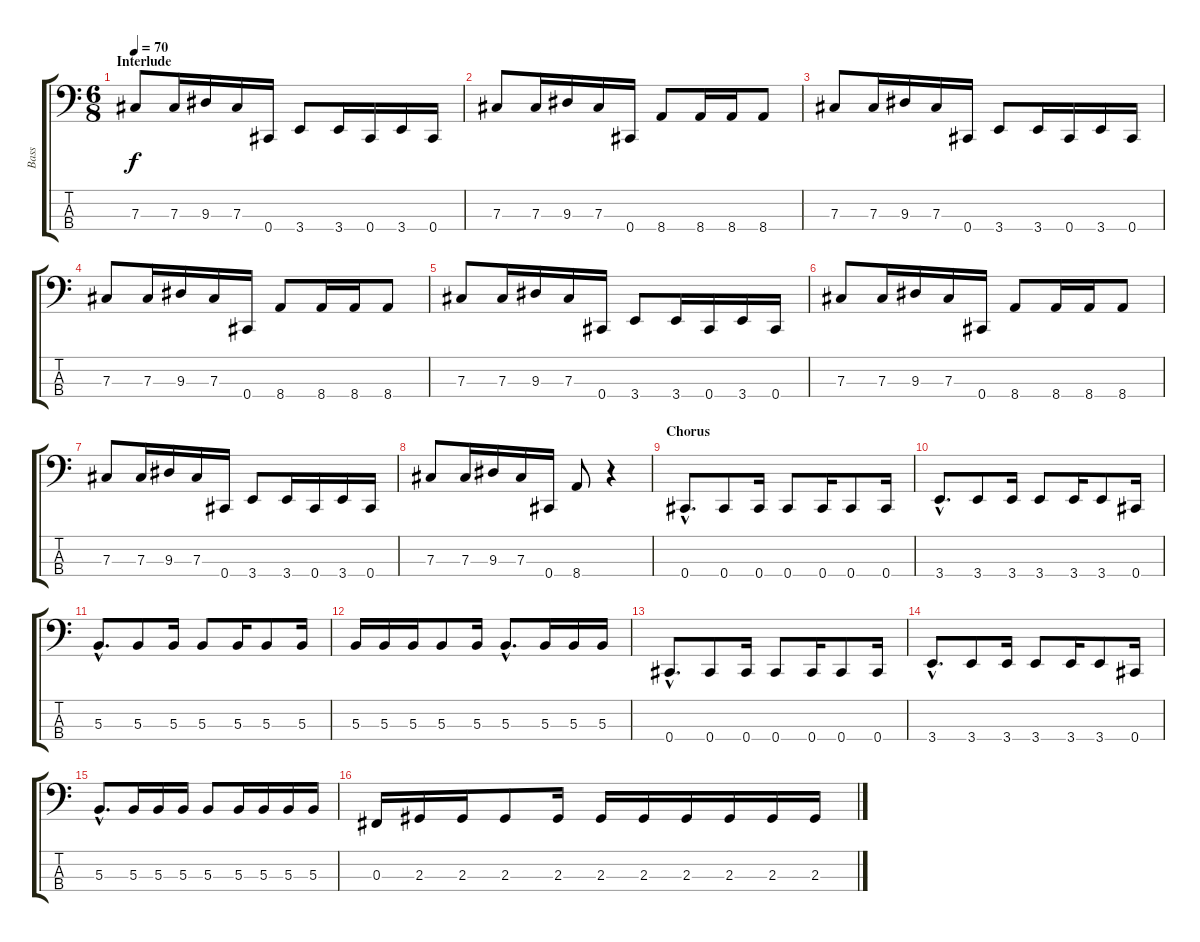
\track ("Bass" "Bass") {instrument slapbass1}
\staff {score tabs}
\tuning (E2 B1 Gb1 Db1) {hide}
\ts (6 8)
\section ("" "Interlude")
\tempo 70
\clef f4
\ks c
7.3.8{dy f} 7.3.16 9.3.16 7.3.16 0.4.16 3.4.8 3.4.16 0.4.16 3.4.16 0.4.16 |
7.3.8 7.3.16 9.3.16 7.3.16 0.4.16 8.4.8 8.4.16 8.4.16 8.4.8 |
7.3.8 7.3.16 9.3.16 7.3.16 0.4.16 3.4.8 3.4.16 0.4.16 3.4.16 0.4.16 |
7.3.8 7.3.16 9.3.16 7.3.16 0.4.16 8.4.8 8.4.16 8.4.16 8.4.8 |
7.3.8 7.3.16 9.3.16 7.3.16 0.4.16 3.4.8 3.4.16 0.4.16 3.4.16 0.4.16 |
7.3.8 7.3.16 9.3.16 7.3.16 0.4.16 8.4.8 8.4.16 8.4.16 8.4.8 |
7.3.8 7.3.16 9.3.16 7.3.16 0.4.16 3.4.8 3.4.16 0.4.16 3.4.16 0.4.16 |
7.3.8 7.3.16 9.3.16 7.3.16 0.4.16 8.4.8 r.4 |
\section ("" "Chorus")
0.4{hac}.8{d} 0.4.8 0.4.16 0.4.8 0.4.16 0.4.8 0.4.16 |
3.4{hac}.8{d} 3.4.8 3.4.16 3.4.8 3.4.16 3.4.8 0.4.16 |
5.3{hac}.8{d} 5.3.8 5.3.16 5.3.8 5.3.16 5.3.8 5.3.16 |
5.3.16 5.3.16 5.3.16 5.3.8 5.3.16 5.3{hac}.8{d} 5.3.16 5.3.16 5.3.16 |
0.4{hac}.8{d} 0.4.8 0.4.16 0.4.8 0.4.16 0.4.8 0.4.16 |
3.4{hac}.8{d} 3.4.8 3.4.16 3.4.8 3.4.16 3.4.8 0.4.16 |
5.3{hac}.8{d} 5.3.16 5.3.16 5.3.16 5.3.8 5.3.16 5.3.16 5.3.16 5.3.16 |
0.3.16 2.3.16 2.3.16 2.3.8 2.3.16 2.3.16 2.3.16 2.3.16 2.3.16 2.3.16 2.3.16
